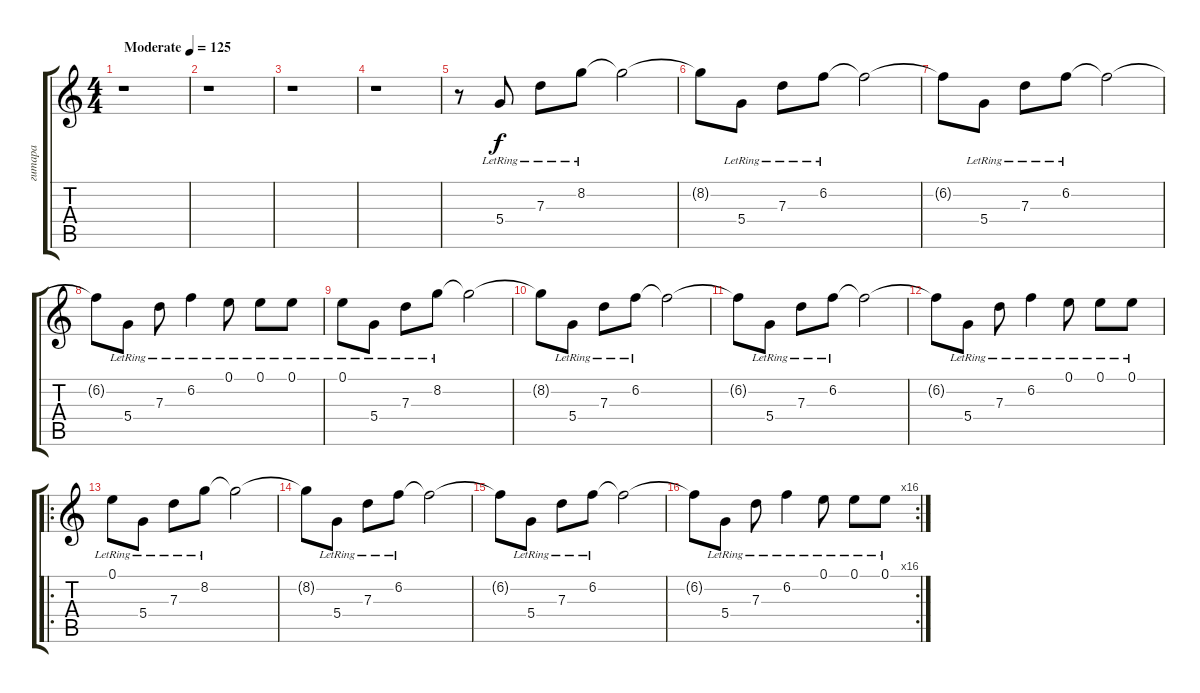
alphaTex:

\track ("гитара" "гитара") {instrument acousticguitarsteel}
\staff {score tabs}
\tuning (E4 B3 G3 D3 A2 E2) {hide}
\ts (4 4)
\tempo (125 "Moderate")
\clef g2
\ks c
r.1{dy f instrument acousticguitarsteel} |
r.1 |
r.1 |
r.1 |
r.8 5.4{lr}.8 7.3{lr}.8 8.2{lr}.8 8.2{t}.2 |
8.2{t}.8 5.4{lr}.8 7.3{lr}.8 6.2{lr}.8 6.2{t}.2 |
6.2{t}.8 5.4{lr}.8 7.3{lr}.8 6.2{lr}.8 6.2{t}.2 |
6.2{t}.8 5.4{lr}.8 7.3{lr}.8 6.2{lr}.4 0.1{lr}.8 0.1{lr}.8 0.1{lr}.8 |
0.1{lr}.8 5.4{lr}.8 7.3{lr}.8 8.2{lr}.8 8.2{t}.2 |
8.2{t}.8 5.4{lr}.8 7.3{lr}.8 6.2{lr}.8 6.2{t}.2 |
6.2{t}.8 5.4{lr}.8 7.3{lr}.8 6.2{lr}.8 6.2{t}.2 |
6.2{t}.8 5.4{lr}.8 7.3{lr}.8 6.2{lr}.4 0.1{lr}.8 0.1{lr}.8 0.1{lr}.8 |
\ro
0.1{lr}.8 5.4{lr}.8 7.3{lr}.8 8.2{lr}.8 8.2{t}.2 |
8.2{t}.8 5.4{lr}.8 7.3{lr}.8 6.2{lr}.8 6.2{t}.2 |
6.2{t}.8 5.4{lr}.8 7.3{lr}.8 6.2{lr}.8 6.2{t}.2 |
\rc 16
6.2{t}.8 5.4{lr}.8 7.3{lr}.8 6.2{lr}.4 0.1{lr}.8 0.1{lr}.8 0.1{lr}.8
